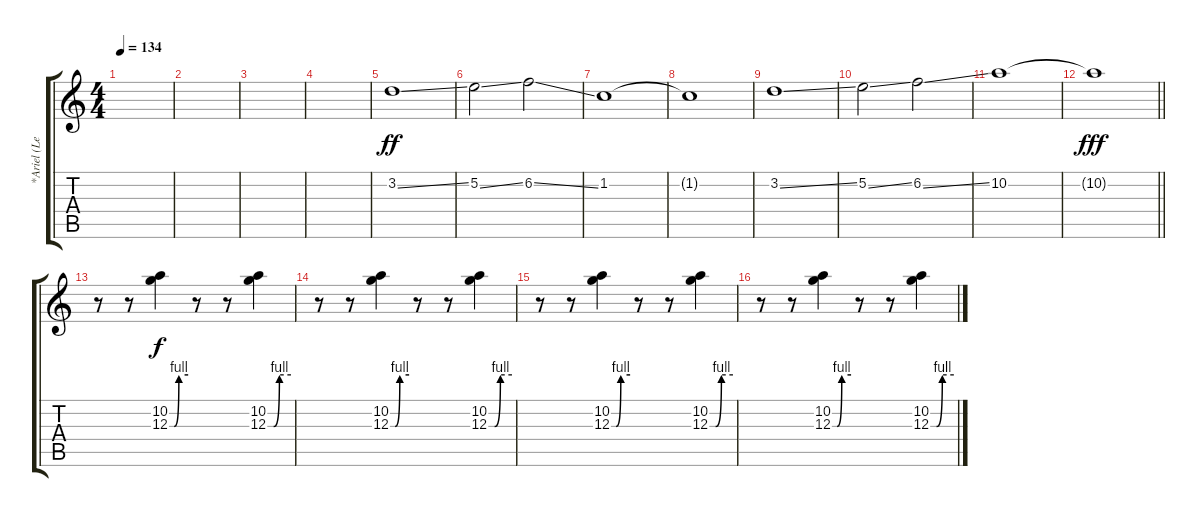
\track ("*Ariel (Lead Guitar)]" "*Ariel (Le") {instrument overdrivenguitar}
\staff {score tabs}
\tuning (E4 B3 G3 D3 A2 E2) {hide}
\ts (4 4)
\tempo 134
\clef g2
\ks c
|
|
|
|
3.2{ss}.1{dy ff} |
5.2{ss}.2 6.2{ss}.2 |
1.2.1 |
1.2{t}.1 |
3.2{ss}.1 |
5.2{ss}.2 6.2{ss}.2 |
10.2.1 |
\barLineRight lightlight
10.2{t}.1{dy fff} |
\section ("" "")
r.8{balance 0 instrument overdrivenguitar} r.8 (10.2 12.3{be (custom 0 0 10 0 15 0 30 4 60 4)}).4{dy f} r.8 r.8 (10.2 12.3{be (custom 0 0 15 0 30 4 60 4)}).4 |
r.8 r.8 (10.2 12.3{be (custom 0 0 15 0 30 4 60 4)}).4 r.8 r.8 (10.2 12.3{be (custom 0 0 15 0 30 4 60 4)}).4 |
r.8 r.8 (10.2 12.3{be (custom 0 0 15 0 30 4 60 4)}).4 r.8 r.8 (10.2 12.3{be (custom 0 0 15 0 30 4 60 4)}).4 |
r.8 r.8 (10.2 12.3{be (custom 0 0 15 0 30 4 60 4)}).4 r.8 r.8 (10.2 12.3{be (custom 0 0 15 0 30 4 60 4)}).4
